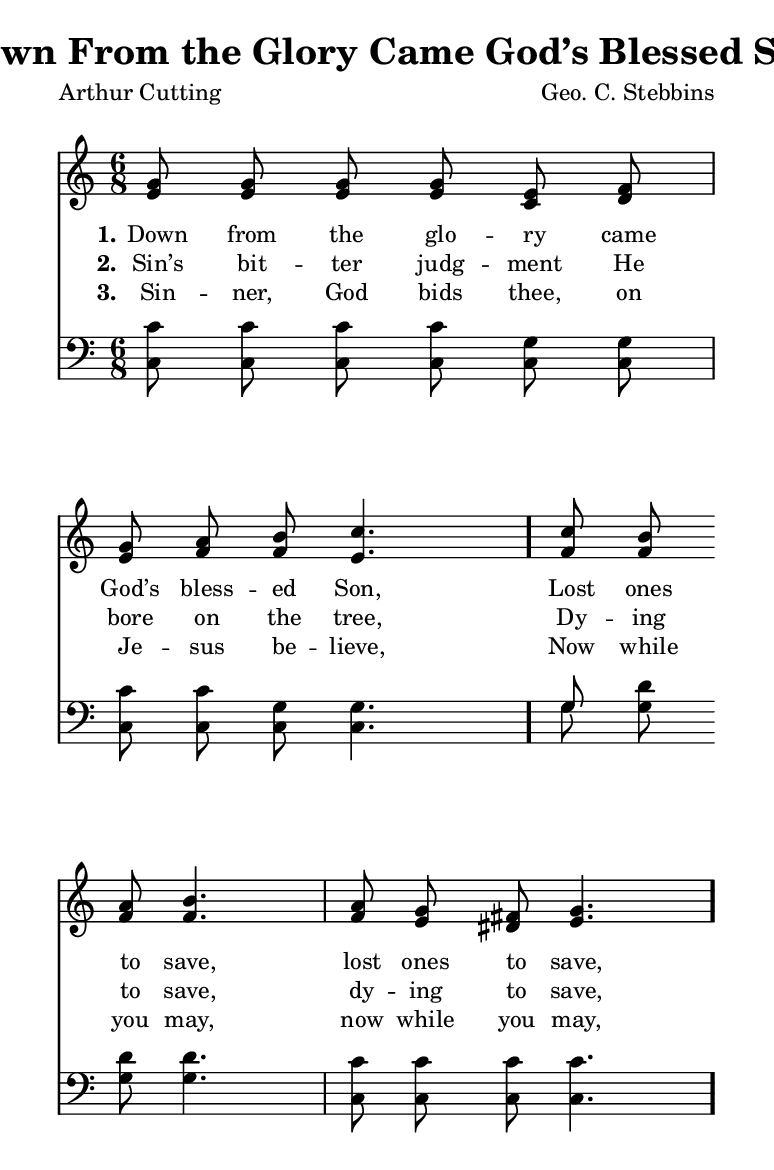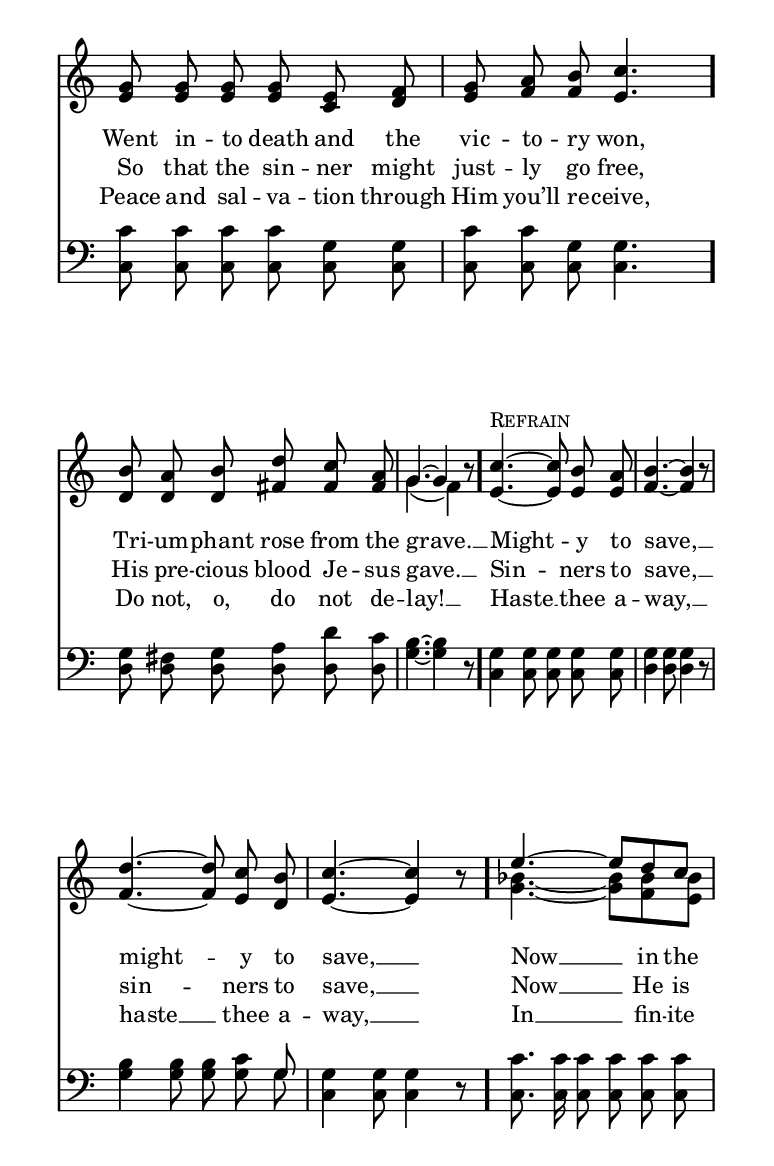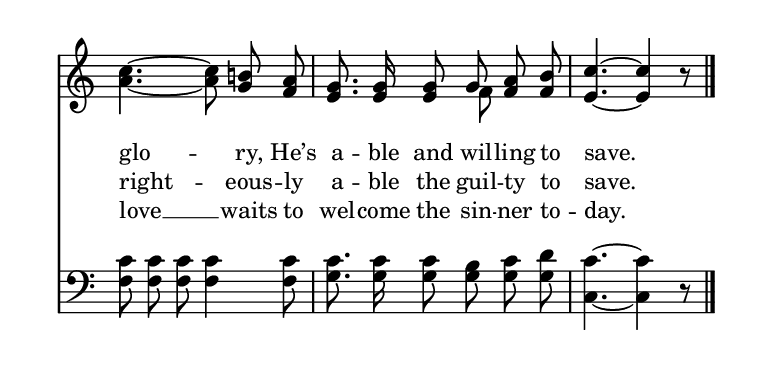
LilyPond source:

\include "common/global.ily"
\paper {
  \include "common/paper.ily"
  %ragged-bottom = ##t
  ragged-last-bottom = ##t
  systems-per-page = ##f
  page-count = ##f
}

\header{
  hymnnumber = "80"
  title = "Down From the Glory Came God’s Blessed Son"
  tunename = "Jesus Is Calling"
  meter = ""
  poet = "Arthur Cutting"
  composer = "Geo. C. Stebbins"
  %copyright = ""
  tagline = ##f
}

% for fermata in MIDI
ta = { \tempo 4=66 }
tb = { \tempo 4=44 }

patternAA = { c8 c8 c8 c8 c8 c8 | c8 c8 c8 c4. }

patternBA = { c8 c8 c8 c4. }

patternCA = { c8 c8 c8 c8 c8 c8 | c4. c4 c8 }

patternDA = { c4. ~ c8 c8 c8 | c4. ~ c4 c8 }
patternDB = { c4 c8 c8 c8 c8 | c4 c8 c4 c8 }

patternEA = { c4. ~ c8 c8 c8 | c4. ~ c8 c8 c8 | c8. c16 c8 c8 c8 c8 | c4. ~ c4 c8 }
patternEB = { c8. c16 c8 c8 c8 c8 | c8 c8 c8 c4 c8 | c8. c16 c8 c8 c8 c8 | c4. ~ c4 c8 }

global = {
  \include "common/overrides.ily"
  \override Staff.TimeSignature.style = #'numbered
  \time 6/8
  \override Score.MetronomeMark.transparent = ##t % hide all fermata changes too
  \ta
  \key c \major
  %\partial 4
  \autoBeamOff
}

notesSoprano = {
\global
\relative c'' {

  \changePitch \patternAA { g g g g e f | g a b c }
  \changePitch \patternBA { c b a b | a g fis g }
  \changePitch \patternAA { g g g g e f | g a b c }
  \changePitch \patternCA { b a b d c a | g ~ g r }

  << s^\markup { \small \caps "Refrain" }
  \changePitch \patternDA { c c b a | b b r | d d c b | c c r } >>
  \changePitch \patternEA { e e d c | c c b! a | g g g g a b | c c r }

  \bar "|."

}
}

notesAlto = {
\global
\relative e' {

  \changePitch \patternAA { e e e e c d | e f f e }
  \changePitch \patternBA { f f f f | f e dis e }
  \changePitch \patternAA { e e e e c d | e f f e }
  \changePitch \patternCA { d d d fis fis fis | g( f) r }

  \changePitch \patternDA { e e e e | f f r | f f e d | e e r }
  \changePitch \patternEA { < bes' g > ~ < bes g > < bes f > < bes e, > | a a g f | e e e f f f | e e r }

}
}

notesTenor = {
\global
\relative a {

  \changePitch \patternAA { c c c c g g | c c g g }
  \changePitch \patternBA { g d' d d | c c c c }
  \changePitch \patternAA { c c c c g g | c c g g }
  \changePitch \patternCA { g fis g a d c | b ~ b r }

  \changePitch \patternDB { g g g g g | g g g r | b b b c g | g g g r }
  \changePitch \patternEB { c c c c c c | c c c c c | c c c b c d | c c r }

}
}

notesBass = {
\global
\relative f {

  \changePitch \patternAA { c c c c c c | c c c c }
  \changePitch \patternBA { g' g g g | c, c c c }
  \changePitch \patternAA { c c c c c c | c c c c }
  \changePitch \patternCA { d d d d d d | g ~ g r }

  \changePitch \patternDB { c, c c c c | d d d r | g g g g g | c, c c r }
  \changePitch \patternEB { c c c c c c | f f f f f | g g g g g g | c, c r }

}
}

RefrainA = \lyricmode {

Might -- y to save, __ { \break } might -- y to save, __ \bar "."
Now __ in the { \pageBreak } glo -- ry, He’s a -- ble and wil -- ling to save. \bar "."

}

RefrainB = \lyricmode {

Sin -- ners to save, __ sin -- ners to save, __
Now __ He is right -- eous -- ly a -- ble the guil -- ty to save.

}

RefrainC = \lyricmode {

Haste __ thee a -- way, __ haste __ thee a -- way, __
In __ fin -- ite love __ waits to wel -- come the sin -- ner to -- day.

}

wordsA = \lyricmode {
\set stanza = "1."

Down from the glo -- ry came God’s bless -- ed Son, \bar "."
Lost ones { \break } to save, lost ones to save, \bar "."
Went in -- to death and the vic -- to -- ry won, \bar "." { \break }
Tri -- um -- phant rose from the grave. __ \bar "."

\RefrainA

}

wordsB = \lyricmode {
\set stanza = "2."

Sin’s bit -- ter judg -- ment He bore on the tree,
Dy -- ing to save, dy -- ing to save,
So that the sin -- ner might just -- ly go free,
His pre -- cious blood Je -- sus gave. __

\RefrainB

}

wordsC = \lyricmode {
\set stanza = "3."

Sin -- ner, God bids thee, on Je -- sus be -- lieve,
Now while you may, now while you may,
Peace and sal -- va -- tion through Him you’ll re -- ceive,
Do not, o, do not de -- lay! __

\RefrainC

}

\score {
  \context ChoirStaff <<
    \context Staff = upper <<
      \set ChoirStaff.systemStartDelimiter = #'SystemStartBar
      \set ChoirStaff.printPartCombineTexts = ##f
      \partcombine #'(2 . 9) \notesSoprano \notesAlto
      \context NullVoice = sopranos { \voiceOne << \notesSoprano >> }
      \context NullVoice = altos { \voiceTwo << \notesAlto >> }
      \context Lyrics = one   \lyricsto sopranos \wordsA
      \context Lyrics = two   \lyricsto sopranos \wordsB
      \context Lyrics = three \lyricsto sopranos \wordsC
    >>
    \context Staff = men <<
      \clef bass
      \set ChoirStaff.printPartCombineTexts = ##f
      \partcombine #'(2 . 9) \notesTenor \notesBass
      \context NullVoice = tenors { \voiceOne << \notesTenor >> }
      \context NullVoice = basses { \voiceTwo << \notesBass >> }
    >>
  >>
  \layout {
    \include "common/layout.ily"
  }
  \midi{
    \include "common/midi.ily"
  }
}

\version "2.19.49"  % necessary for upgrading to future LilyPond versions.

% vi:set et ts=2 sw=2 ai nocindent syntax=lilypond:
